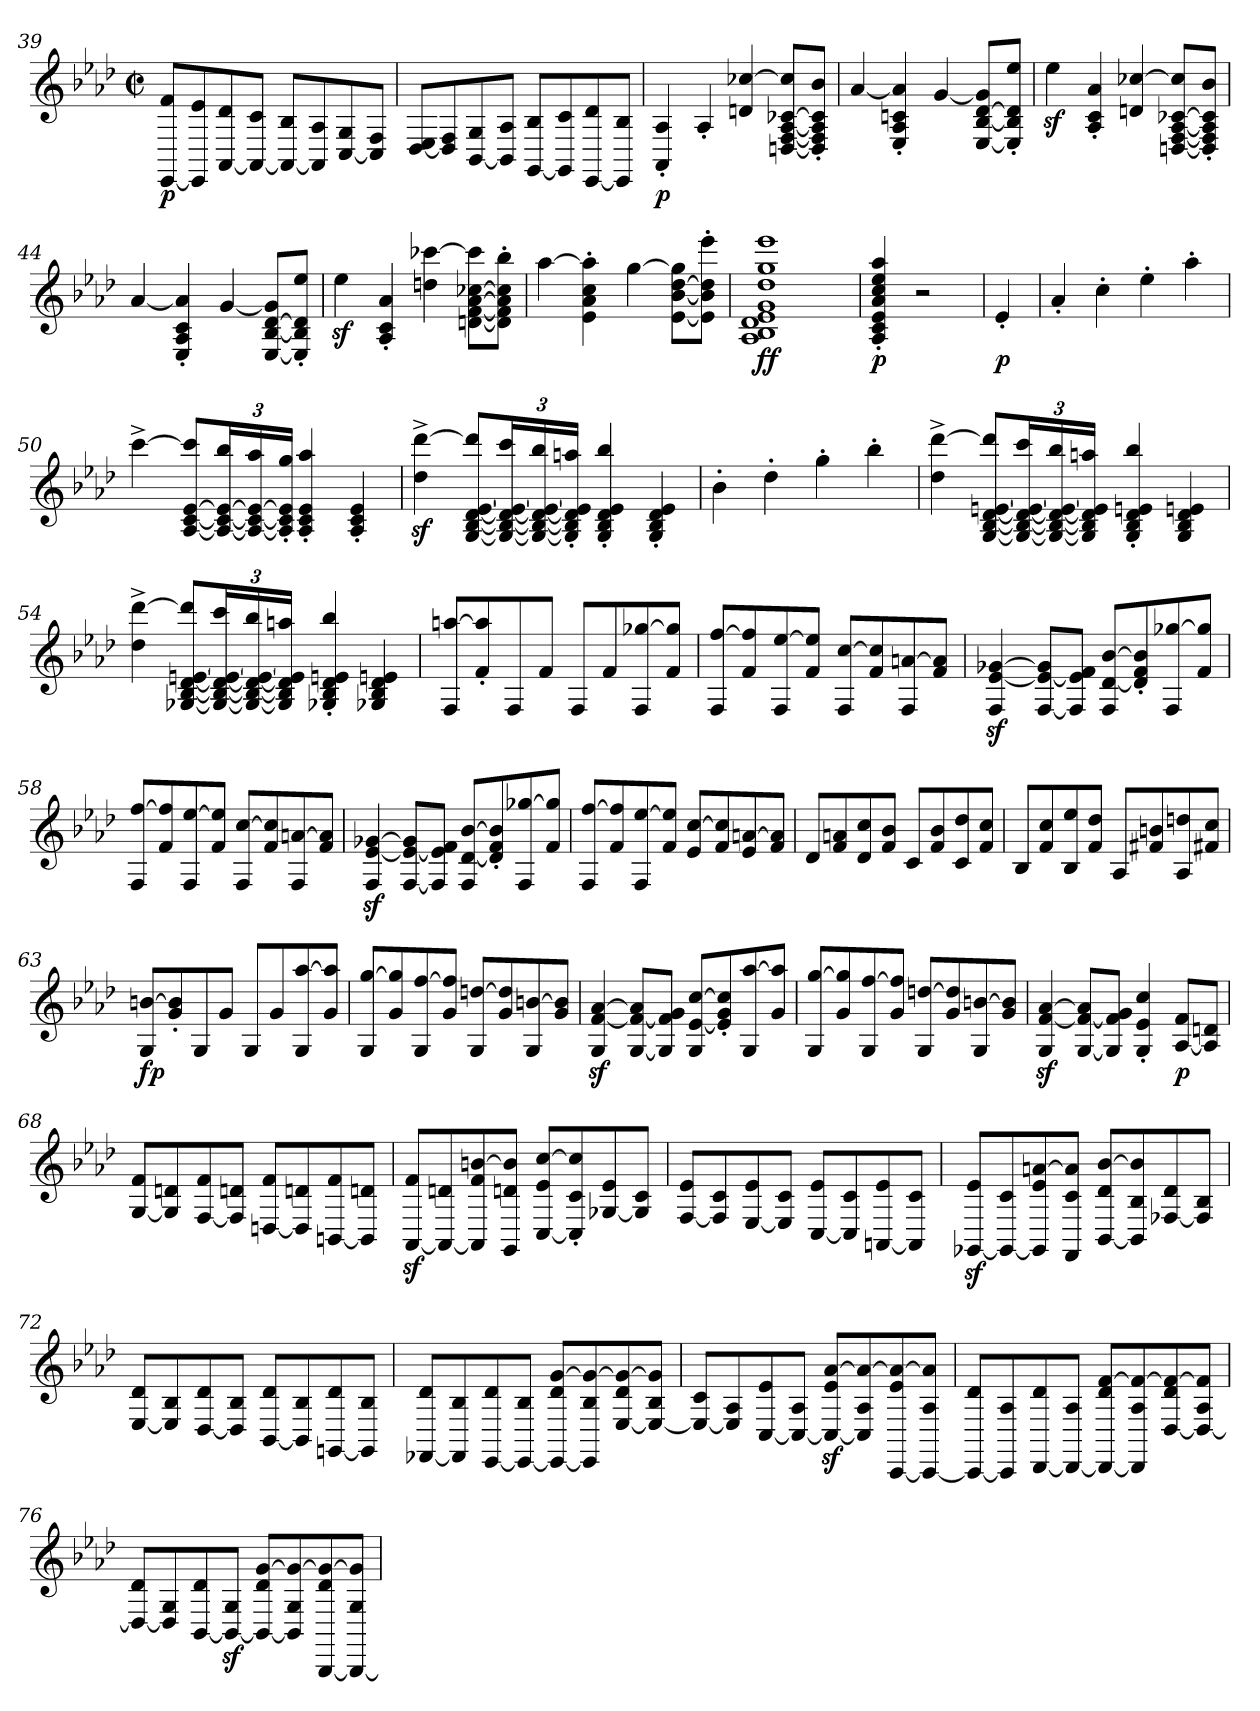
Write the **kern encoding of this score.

**kern	**dynam
*part1	*part1
*staff1	*staff1
*clefG2	*
*k[b-e-a-d-]	*
*A-:	*
*M2/2	*
*met(c|)	*
=39	=39
[8EE- 8fL	p
8EE-] 8e-	.
[8AA- 8d-	.
8AA-_ 8cJ	.
8AA-_ 8B-L	.
8AA-] 8A-	.
[8C 8G	.
8C] 8FJ	.
=40	=40
[8D- 8E-L	.
8D-] 8F	.
[8BB- 8G	.
8BB-] 8A-J	.
[8GG 8B-L	.
8GG] 8c	.
[8EE- 8d-	.
8EE-] 8B-J	.
=41	=41
4AA-' 4A-'	p
4A-'	.
4dn [4cc-X	.
[8Dn [8F [8A- [8c-X 8cc-]L	.
8D]' 8F]' 8A-]' 8c-]' 8b-'J	.
=42	=42
[4a-	.
4E-' 4A-' 4cn' 4a-]'	.
[4g	.
[8E- [8B- [8d- 8g]L	.
8E-]' 8B-]' 8d-]' 8ee-'J	.
=43	=43
4ee-z	.
4A-' 4c' 4a-'	.
4dn [4cc-X	.
[8Dn [8F [8A- [8c-X 8cc-]L	.
8D]' 8F]' 8A-]' 8c-]' 8b-'J	.
=44	=44
[4a-	.
4E-' 4A-' 4c' 4a-]'	.
[4g	.
[8E- [8B- [8d- 8g]L	.
8E-]' 8B-]' 8d-]' 8ee-'J	.
=45	=45
4ee-z	.
4A-' 4c' 4a-'	.
4ddn [4ccc-X	.
[8dn [8f [8a- [8cc-X 8ccc-]L	.
8d]' 8f]' 8a-]' 8cc-]' 8bb-'J	.
=46	=46
[4aa-	.
4e-' 4a-' 4cc' 4aa-]'	.
[4gg	.
[8e- [8b- [8dd- 8gg]L	.
8e-]' 8b-]' 8dd-]' 8eee-'J	.
=47	=47
1A- 1B- 1d- 1e- 1g 1dd- 1gg 1eee-	ff
=	=
4A-' 4c' 4e-' 4a-' 4cc' 4ee-' 4aa-'	p
2r	.
=48	=48
4e-'	p
=49	=49
4a-'	.
4cc'	.
4ee-'	.
4aa-'	.
=50	=50
[4ccc^	.
[8A- [8c [8e- 8ccc]L	.
24A-_ 24c_ 24e-_ 24bb-L	.
24A-_ 24c_ 24e-_ 24aa-	.
24A-]' 24c]' 24e-]' 24gg'JJ	.
4A-' 4c' 4e-' 4aa-'	.
4A-' 4c' 4e-'	.
=51	=51
4dd-z^ [4ddd-z^	.
[8G [8B- [8d- [8e- 8ddd-]L	.
24G_ 24B-_ 24d-_ 24e-_ 24cccL	.
24G_ 24B-_ 24d-_ 24e-_ 24bb-	.
24G]' 24B-]' 24d-]' 24e-]' 24aan'JJ	.
4G' 4B-' 4d-' 4e-' 4bb-'	.
4G' 4B-' 4d-' 4e-'	.
=52	=52
4b-'	.
4dd-'	.
4gg'	.
4bb-'	.
=53	=53
4dd-^ [4ddd-^	.
[8G [8B- [8d- [8en 8ddd-]L	.
24G_ 24B-_ 24d-_ 24e_ 24cccL	.
24G_ 24B-_ 24d-_ 24e_ 24bb-	.
24G] 24B-] 24d-] 24e] 24aanJJ	.
4G' 4B-' 4d-' 4en' 4bb-'	.
4G 4B- 4d- 4en	.
=54	=54
4dd-^ [4ddd-^	.
[8G-X [8B- [8d- [8en 8ddd-]L	.
24G-_ 24B-_ 24d-_ 24e_ 24cccL	.
24G-_ 24B-_ 24d-_ 24e_ 24bb-	.
24G-] 24B-] 24d-] 24e] 24aanJJ	.
4G-X' 4B-' 4d-' 4en' 4bb-'	.
4G-X 4B- 4d- 4en	.
=55	=55
8F [8aanL	.
8f' 8aa]'	.
8F	.
8fJ	.
8FL	.
8f	.
8F [8gg-X	.
8f 8gg-]J	.
=56	=56
8F [8ffL	.
8f 8ff]	.
8F [8ee-	.
8f 8ee-]J	.
8F [8ccL	.
8f 8cc]	.
8F [8an	.
8f 8a]J	.
=57	=57
4Fz [4e-z [4g-Xz	.
[8F 8e-_ 8g-]L	.
8F] 8e-] 8fJ	.
8F [8d- [8b-L	.
8d-]' 8f' 8b-]'	.
8F [8gg-X	.
8f 8gg-]J	.
=58	=58
8F [8ffL	.
8f 8ff]	.
8F [8ee-	.
8f 8ee-]J	.
8F [8ccL	.
8f 8cc]	.
8F [8an	.
8f 8a]J	.
=59	=59
4Fz [4e-z [4g-Xz	.
[8F 8e-_ 8g-]L	.
8F] 8e-] 8fJ	.
8F [8d- [8b-L	.
8d-]' 8f' 8b-]'	.
8F [8gg-X	.
8f 8gg-]J	.
=60	=60
8F [8ffL	.
8f 8ff]	.
8F [8ee-	.
8f 8ee-]J	.
8e- [8ccL	.
8f 8cc]	.
8e- [8an	.
8f 8a]J	.
=61	=61
8d-L	.
8f 8an	.
8d- 8cc	.
8f 8b-J	.
8cL	.
8f 8b-	.
8c 8dd-	.
8f 8ccJ	.
=62	=62
8B-L	.
8f 8cc	.
8B- 8ee-	.
8f 8dd-J	.
8A-L	.
8f#X 8bn	.
8A- 8ddn	.
8f#X 8ccJ	.
=63	=63
8G [8bnL	fp
8g' 8b]'	.
8G	.
8gJ	.
8GL	.
8g	.
8G [8aa-	.
8g 8aa-]J	.
=64	=64
8G [8ggL	.
8g 8gg]	.
8G [8ff	.
8g 8ff]J	.
8G [8ddnL	.
8g 8dd]	.
8G [8bn	.
8g 8b]J	.
=65	=65
4Gz [4fz [4a-z	.
[8G 8f_ 8a-]L	.
8G] 8f] 8gJ	.
8G [8e- [8ccL	.
8e-]' 8g' 8cc]'	.
8G [8aa-	.
8g 8aa-]J	.
=66	=66
8G [8ggL	.
8g 8gg]	.
8G [8ff	.
8g 8ff]J	.
8G [8ddnL	.
8g 8dd]	.
8G [8bn	.
8g 8b]J	.
=67	=67
4Gz [4fz [4a-z	.
[8G 8f_ 8a-]L	.
8G] 8f] 8gJ	.
4G' 4e-' 4cc'	.
[8A- 8fL	p
8A-] 8dnJ	.
=68	=68
[8G 8fL	.
8G] 8dn	.
[8F 8f	.
8F] 8dnJ	.
[8Dn 8fL	.
8D] 8dn	.
[8BBn 8f	.
8BB] 8dnJ	.
=69	=69
[8AA-z 8fzL	.
8AA-_ 8dn	.
8AA-] 8f [8bn	.
8GG 8dn 8b]J	.
[8C 8e- [8ccL	.
8C]' 8c' 8cc]'	.
[8G-X 8e-	.
8G-] 8cJ	.
=70	=70
[8F 8e-L	.
8F] 8c	.
[8E- 8e-	.
8E-] 8cJ	.
[8C 8e-L	.
8C] 8c	.
[8AAn 8e-	.
8AA] 8cJ	.
=71	=71
[8GG-Xz 8e-zL	.
8GG-_ 8c	.
8GG-] 8e- [8an	.
8FF 8c 8a]J	.
[8BB- 8d- [8b-L	.
8BB-] 8B- 8b-]	.
[8F-X 8d-	.
8F-] 8B-J	.
=72	=72
[8E- 8d-L	.
8E-] 8B-	.
[8D- 8d-	.
8D-] 8B-J	.
[8BB- 8d-L	.
8BB-] 8B-	.
[8GGn 8d-	.
8GG] 8B-J	.
=73	=73
[8FF-X 8d-L	.
8FF-] 8B-	.
[8EE- 8d-	.
8EE-_ 8B-J	.
8EE-_ 8d- [8gL	.
8EE-] 8B- 8g_	.
[8E- 8d- 8g_	.
8E-_ 8B- 8g]J	.
=74	=74
8E-_ 8cL	.
8E-] 8A-	.
[8C 8e-	.
8C_ 8A-J	.
8C_z 8e-z [8a-zL	.
8C] 8A- 8a-_	.
[8CC 8e- 8a-_	.
8CC_ 8A- 8a-]J	.
=75	=75
8CC_ 8d-L	.
8CC] 8A-	.
[8DD- 8d-	.
8DD-_ 8A-J	.
8DD-_ 8d- [8fL	.
8DD-] 8A- 8f_	.
[8D- 8d- 8f_	.
8D-_ 8A- 8f]J	.
=76	=76
8D-_ 8d-L	.
8D-] 8G	.
[8BB- 8d-	.
8BB-_z 8GzJ	.
8BB-_ 8d- [8gL	.
8BB-] 8G 8g_	.
[8BBB- 8d- 8g_	.
8BBB-_ 8G 8g]J	.
=	=
*-	*-
